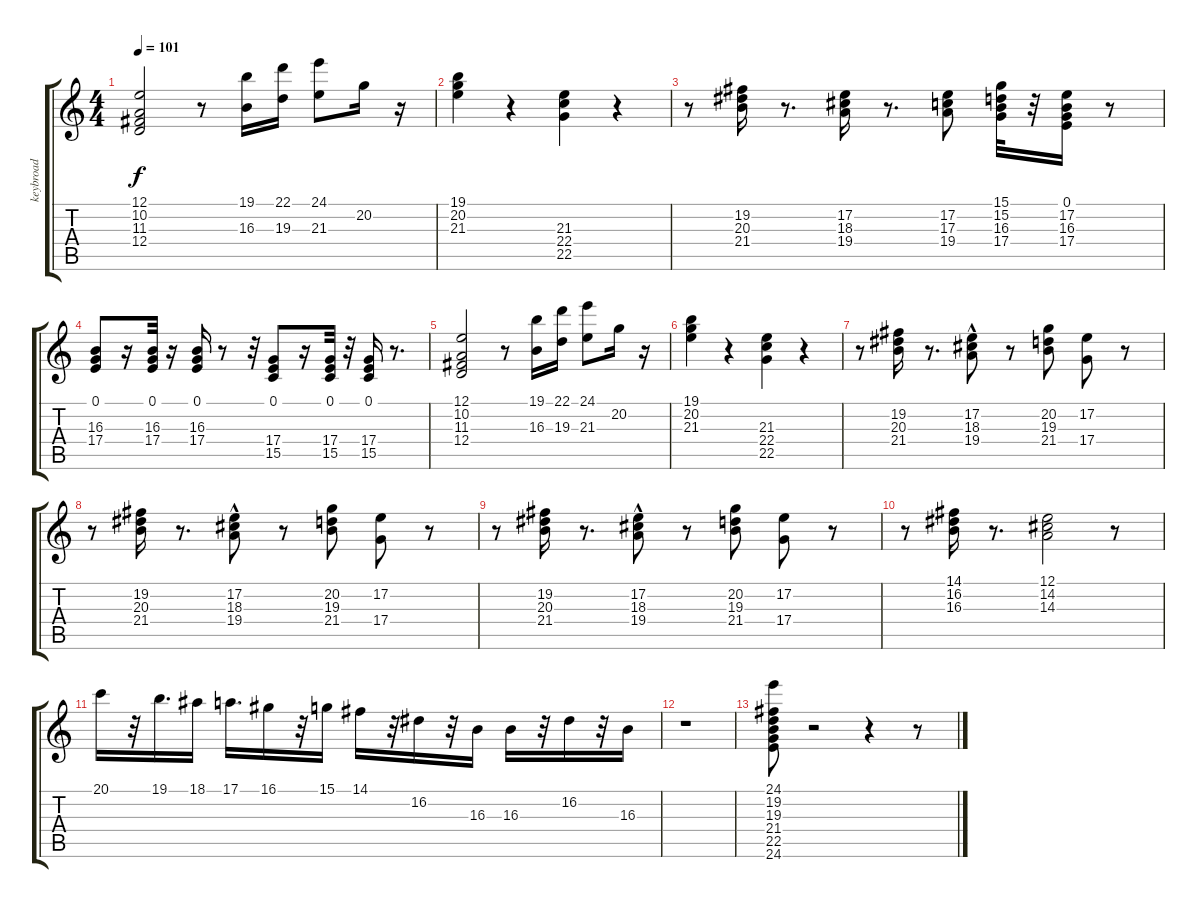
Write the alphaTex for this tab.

\track ("keybroad" "keybroad") {instrument brasssection}
\staff {score tabs}
\tuning (E4 B3 G3 D3 A2 E2) {hide}
\ts (4 4)
\tempo 101
\clef g2
\ks c
(12.1 10.2 11.3 12.4).2{dy f} r.8 (19.1 16.3).16 (22.1 19.3).16 (24.1 21.3).8 20.2.16 r.16 |
(19.1 20.2 21.3).4 r.4 (21.3 22.4 22.5).4 r.4 |
r.8 (19.2 20.3 21.4).16 r.8{d} (17.2 18.3 19.4).16 r.8{d} (17.2 17.3 19.4).8 (15.1 15.2 16.3 17.4).32 r.32 (0.1 17.2 16.3 17.4).16 r.8 |
(0.1 16.3 17.4).8 r.16 (0.1 16.3 17.4).32 r.16 (0.1 16.3 17.4).16 r.8 r.32 (0.1 17.4 15.5).8 r.16 (0.1 17.4 15.5).32 r.32 (0.1 17.4 15.5).16 r.8{d} |
(12.1 10.2 11.3 12.4).2 r.8 (19.1 16.3).16 (22.1 19.3).16 (24.1 21.3).8 20.2.16 r.16 |
(19.1 20.2 21.3).4 r.4 (21.3 22.4 22.5).4 r.4 |
r.8 (19.2 20.3 21.4).16 r.8{d} (17.2 18.3{hac} 19.4).8 r.8 (20.2 19.3 21.4).8 (17.2 17.4).8 r.8 |
r.8 (19.2 20.3 21.4).16 r.8{d} (17.2 18.3{hac} 19.4).8 r.8 (20.2 19.3 21.4).8 (17.2 17.4).8 r.8 |
r.8 (19.2 20.3 21.4).16 r.8{d} (17.2 18.3{hac} 19.4).8 r.8 (20.2 19.3 21.4).8 (17.2 17.4).8 r.8 |
r.8 (14.1 16.2 16.3).16 r.8{d} (12.1 14.2 14.3).2 r.8 |
20.1.16 r.32 19.1.16{d} 18.1.16 17.1.16{d} 16.1.16 r.32 15.1.16 14.1.16 r.32 16.2.16 r.32 16.3.16 16.3.16 r.32 16.2.16 r.32 16.3.16 |
r.1 |
(24.1 19.2 19.3 21.4 22.5 24.6).8 r.2 r.4 r.8
